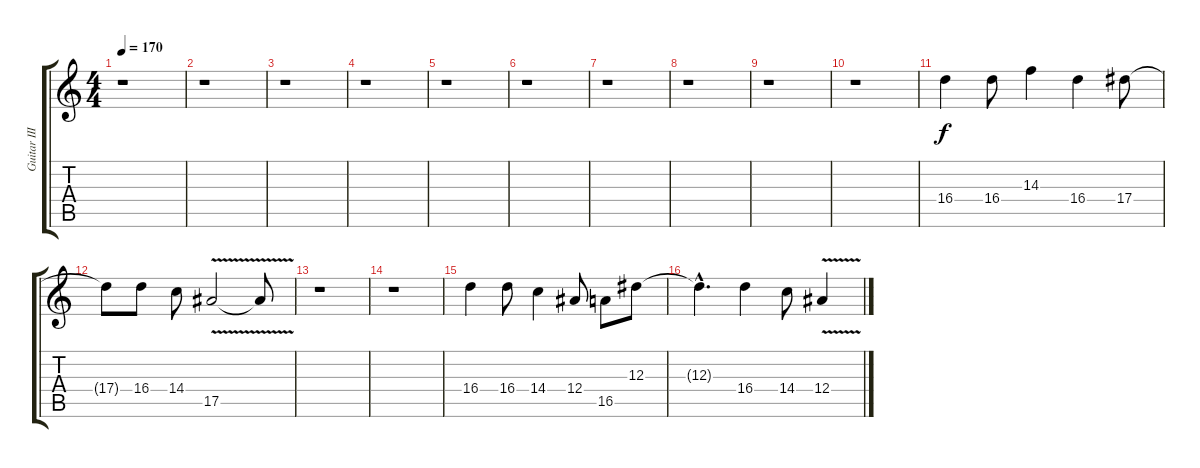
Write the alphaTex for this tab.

\track ("Guitar III" "Guitar III") {instrument distortionguitar}
\staff {score tabs}
\tuning (C4 G3 Eb3 Bb2 F2 C2) {hide}
\ts (4 4)
\tempo 170
\clef g2
\ks c
r.1{dy f instrument distortionguitar} |
r.1 |
r.1 |
r.1 |
r.1 |
r.1 |
r.1 |
r.1 |
r.1 |
r.1 |
16.4.4{instrument distortionguitar} 16.4.8 14.3.4 16.4.4 17.4.8 |
17.4{t}.8 16.4.8 14.4.8 17.5{v}.2 17.5{t}.8 |
r.1 |
r.1 |
16.4.4 16.4.8 14.4.4 12.4.8 16.5.8 12.3.8 |
12.3{hac t}.4{d} 16.4.4 14.4.8 12.4{v}.4
